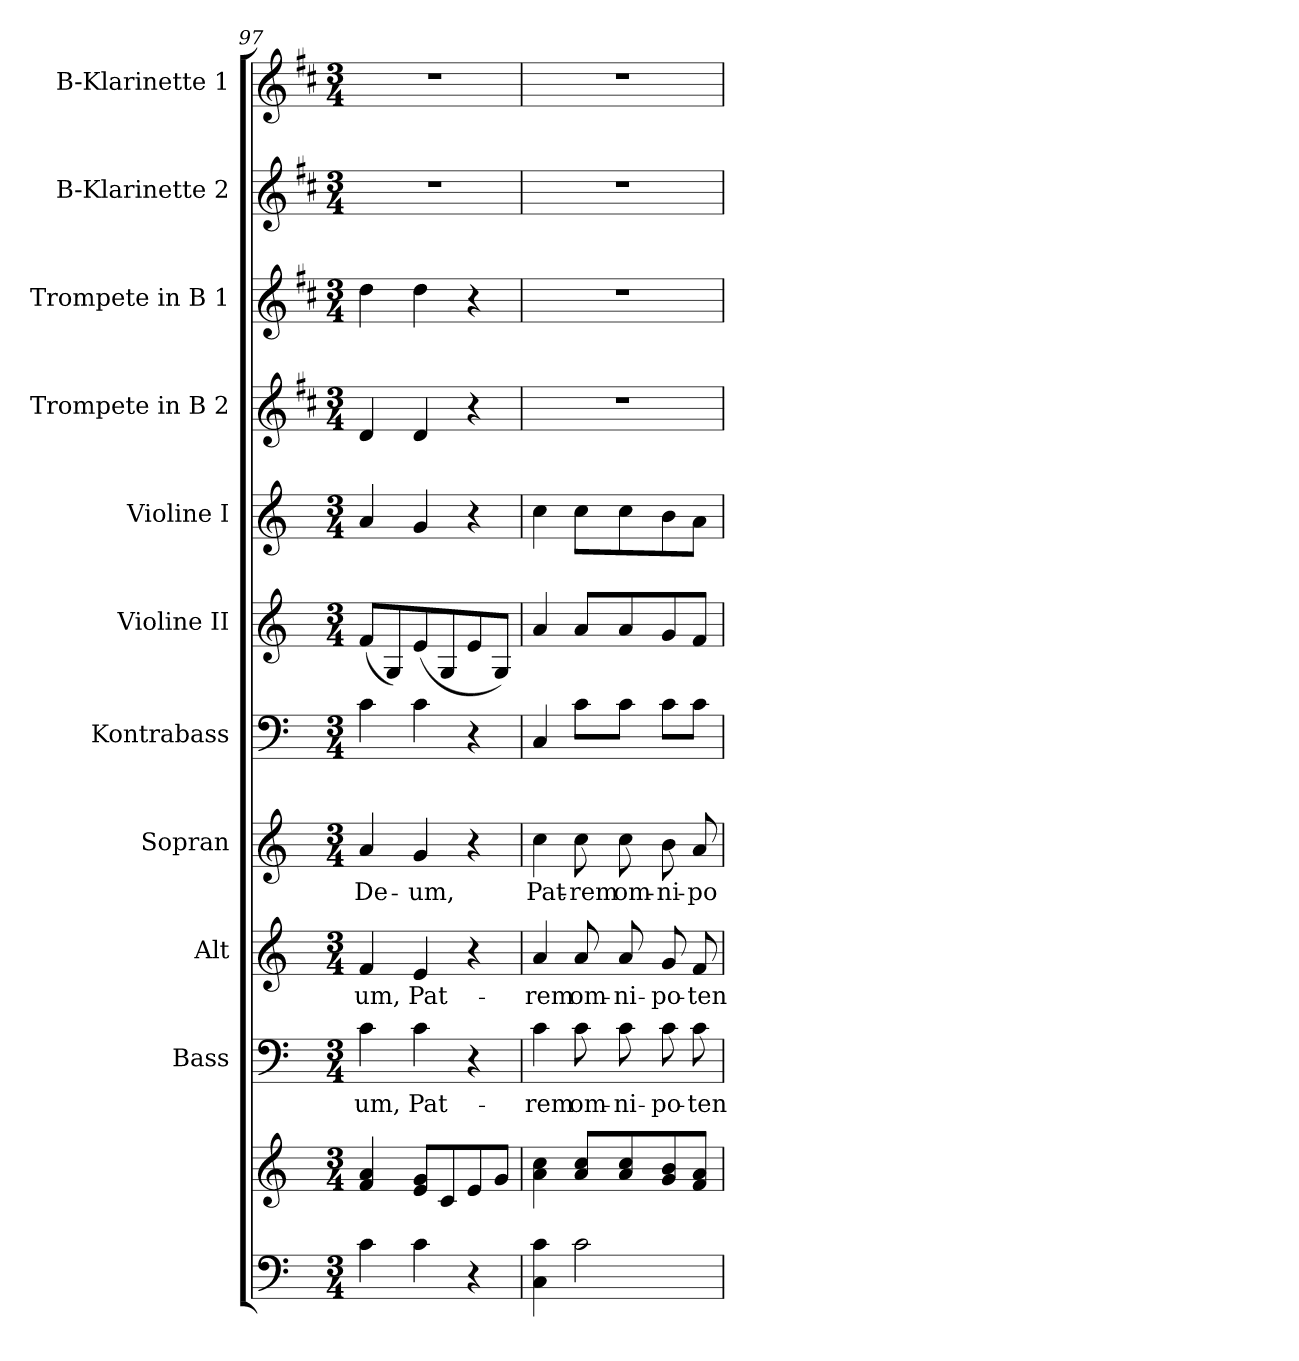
**kern	**kern	**kern	**text	**kern	**text	**kern	**text	**kern	**kern	**kern	**kern	**kern	**kern	**kern
*part11	*part11	*part10	*part10	*part9	*part9	*part8	*part8	*part7	*part6	*part5	*part4	*part3	*part2	*part1
*staff12	*staff11	*staff10	*staff10	*staff9	*staff9	*staff8	*staff8	*staff7	*staff6	*staff5	*staff4	*staff3	*staff2	*staff1
*	*	*I"Bass	*	*I"Alt	*	*I"Sopran	*	*I"Kontrabass	*I"Violine II	*I"Violine I	*I"Trompete in B 2	*I"Trompete in B 1	*I"B-Klarinette 2	*I"B-Klarinette 1
*	*	*I'B.	*	*I'A.	*	*I'S.	*	*I'Kb.	*I'Vl. II	*I'Vl. I	*I'Tr. 2	*I'Tr. 1	*I'B Kl. 2	*I'B Kl. 1
*clefF4	*clefG2	*clefF4	*	*clefG2	*	*clefG2	*	*clefF4	*clefG2	*clefG2	*clefG2	*clefG2	*clefG2	*clefG2
*	*	*	*	*	*	*	*	*ITrd7c12	*	*	*ITrd1c2	*ITrd1c2	*ITrd1c2	*ITrd1c2
*k[]	*k[]	*k[]	*	*k[]	*	*k[]	*	*k[]	*k[]	*k[]	*k[]	*k[]	*k[]	*k[]
*C:	*C:	*C:	*	*C:	*	*C:	*	*C:	*C:	*C:	*C:	*C:	*C:	*C:
*M3/4	*M3/4	*M3/4	*	*M3/4	*	*M3/4	*	*M3/4	*M3/4	*M3/4	*M3/4	*M3/4	*M3/4	*M3/4
=97	=97	=97	=97	=97	=97	=97	=97	=97	=97	=97	=97	=97	=97	=97
!	!	!	!LO:LY:b	!	!LO:LY:b	!	!LO:LY:b	!	!	!	!	!	!	!
4c\	4f/ 4a/	4c\	-um,	4f/	-um,	4a/	De-	4C\	(<8f/L	4a/	4c/	4cc\	2.r	2.r
.	.	.	.	.	.	.	.	.	8G/)	.	.	.	.	.
!	!	!	!LO:LY:b	!	!LO:LY:b	!	!LO:LY:b	!	!	!	!	!	!	!
4c\	8e/ 8g/L	4c\	Pat-	4e/	Pat-	4g/	-um,	4C\	(<8e/	4g/	4c/	4cc\	.	.
.	8c/	.	.	.	.	.	.	.	8G/	.	.	.	.	.
4r	8e/	4r	.	4r	.	4r	.	4r	8e/	4r	4r	4r	.	.
.	8g/J	.	.	.	.	.	.	.	8G/J)	.	.	.	.	.
=98	=98	=98	=98	=98	=98	=98	=98	=98	=98	=98	=98	=98	=98	=98
!	!	!	!LO:LY:b	!	!LO:LY:b	!	!LO:LY:b	!	!	!	!	!	!	!
4C\ 4c\	4a\ 4cc\	4c\	-rem	4a/	-rem	4cc\	Pat-	4CC/	4a/	4cc\	2.r	2.r	2.r	2.r
!	!	!	!LO:LY:b	!	!LO:LY:b	!	!LO:LY:b	!	!	!	!	!	!	!
2c\	8a/ 8cc/L	8c\	om-	8a/	om-	8cc\	-rem	8C\L	8a/L	8cc\L	.	.	.	.
!	!	!	!LO:LY:b	!	!LO:LY:b	!	!LO:LY:b	!	!	!	!	!	!	!
.	8a/ 8cc/	8c\	-ni-	8a/	-ni-	8cc\	om-	8C\J	8a/	8cc\	.	.	.	.
!	!	!	!LO:LY:b	!	!LO:LY:b	!	!LO:LY:b	!	!	!	!	!	!	!
.	8g/ 8b/	8c\	-po-	8g/	-po-	8b\	-ni-	8C\L	8g/	8b\	.	.	.	.
!	!	!	!LO:LY:b	!	!LO:LY:b	!	!LO:LY:b	!	!	!	!	!	!	!
.	8f/ 8a/J	8c\	-ten-	8f/	-ten-	8a/	-po-	8C\J	8f/J	8a\J	.	.	.	.
=	=	=	=	=	=	=	=	=	=	=	=	=	=	=
*-	*-	*-	*-	*-	*-	*-	*-	*-	*-	*-	*-	*-	*-	*-
